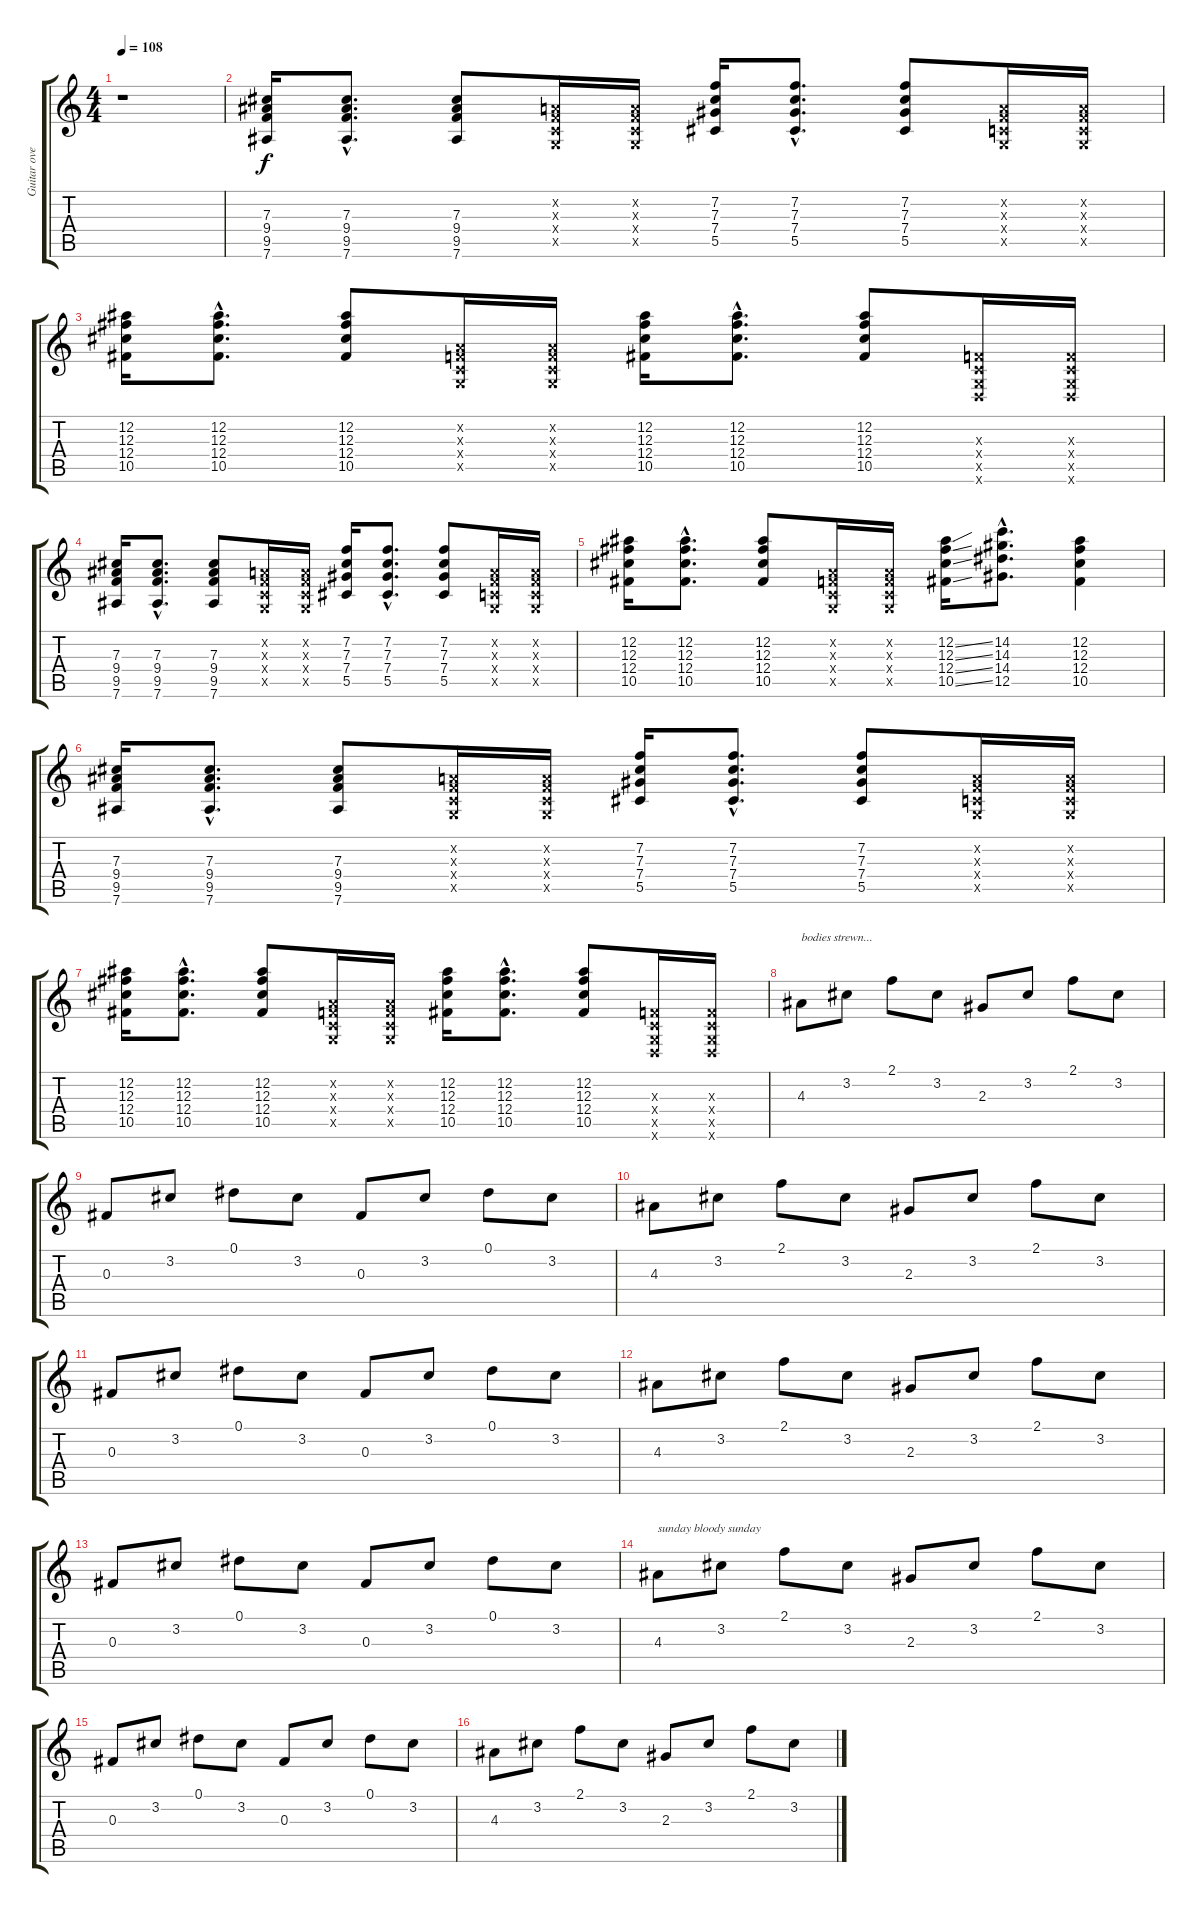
\track ("Guitar overdrive" "Guitar ove") {instrument overdrivenguitar}
\staff {score tabs}
\tuning (Eb4 Bb3 Gb3 Db3 Ab2 Eb2) {hide}
\ts (4 4)
\tempo 108
\clef g2
\ks c
r.1{dy f} |
(7.3 9.4 9.5 7.6).16 (7.3{hac} 9.4{hac} 9.5{hac} 7.6{hac}).8{d} (7.3 9.4 9.5 7.6).8 (-1.2{x} -1.3{x} -1.4{x} -1.5{x}).16 (-1.2{x} -1.3{x} -1.4{x} -1.5{x}).16 (7.2 7.3 7.4 5.5).16 (7.2{hac} 7.3{hac} 7.4{hac} 5.5{hac}).8{d} (7.2 7.3 7.4 5.5).8 (-1.2{x} -1.3{x} -1.4{x} -1.5{x}).16 (-1.2{x} -1.3{x} -1.4{x} -1.5{x}).16 |
(12.2 12.3 12.4 10.5).16 (12.2{hac} 12.3{hac} 12.4{hac} 10.5{hac}).8{d} (12.2 12.3 12.4 10.5).8 (-1.2{x} -1.3{x} -1.4{x} -1.5{x}).16 (-1.2{x} -1.3{x} -1.4{x} -1.5{x}).16 (12.2 12.3 12.4 10.5).16 (12.2{hac} 12.3{hac} 12.4{hac} 10.5{hac}).8{d} (12.2 12.3 12.4 10.5).8 (-1.3{x} -1.4{x} -1.5{x} -1.6{x}).16 (-1.3{x} -1.4{x} -1.5{x} -1.6{x}).16 |
(7.3 9.4 9.5 7.6).16 (7.3{hac} 9.4{hac} 9.5{hac} 7.6{hac}).8{d} (7.3 9.4 9.5 7.6).8 (-1.2{x} -1.3{x} -1.4{x} -1.5{x}).16 (-1.2{x} -1.3{x} -1.4{x} -1.5{x}).16 (7.2 7.3 7.4 5.5).16 (7.2{hac} 7.3{hac} 7.4{hac} 5.5{hac}).8{d} (7.2 7.3 7.4 5.5).8 (-1.2{x} -1.3{x} -1.4{x} -1.5{x}).16 (-1.2{x} -1.3{x} -1.4{x} -1.5{x}).16 |
(12.2 12.3 12.4 10.5).16 (12.2{hac} 12.3{hac} 12.4{hac} 10.5{hac}).8{d} (12.2 12.3 12.4 10.5).8 (-1.2{x} -1.3{x} -1.4{x} -1.5{x}).16 (-1.2{x} -1.3{x} -1.4{x} -1.5{x}).16 (12.2{ss} 12.3{ss} 12.4{ss} 10.5{ss}).16 (14.2{hac} 14.3{hac} 14.4{hac} 12.5{hac}).8{d} (12.2 12.3 12.4 10.5).4 |
(7.3 9.4 9.5 7.6).16 (7.3{hac} 9.4{hac} 9.5{hac} 7.6{hac}).8{d} (7.3 9.4 9.5 7.6).8 (-1.2{x} -1.3{x} -1.4{x} -1.5{x}).16 (-1.2{x} -1.3{x} -1.4{x} -1.5{x}).16 (7.2 7.3 7.4 5.5).16 (7.2{hac} 7.3{hac} 7.4{hac} 5.5{hac}).8{d} (7.2 7.3 7.4 5.5).8 (-1.2{x} -1.3{x} -1.4{x} -1.5{x}).16 (-1.2{x} -1.3{x} -1.4{x} -1.5{x}).16 |
(12.2 12.3 12.4 10.5).16 (12.2{hac} 12.3{hac} 12.4{hac} 10.5{hac}).8{d} (12.2 12.3 12.4 10.5).8 (-1.2{x} -1.3{x} -1.4{x} -1.5{x}).16 (-1.2{x} -1.3{x} -1.4{x} -1.5{x}).16 (12.2 12.3 12.4 10.5).16 (12.2{hac} 12.3{hac} 12.4{hac} 10.5{hac}).8{d} (12.2 12.3 12.4 10.5).8 (-1.3{x} -1.4{x} -1.5{x} -1.6{x}).16 (-1.3{x} -1.4{x} -1.5{x} -1.6{x}).16 |
4.3.8{txt "bodies strewn..."} 3.2.8 2.1.8 3.2.8 2.3.8 3.2.8 2.1.8 3.2.8 |
0.3.8 3.2.8 0.1.8 3.2.8 0.3.8 3.2.8 0.1.8 3.2.8 |
4.3.8 3.2.8 2.1.8 3.2.8 2.3.8 3.2.8 2.1.8 3.2.8 |
0.3.8 3.2.8 0.1.8 3.2.8 0.3.8 3.2.8 0.1.8 3.2.8 |
4.3.8 3.2.8 2.1.8 3.2.8 2.3.8 3.2.8 2.1.8 3.2.8 |
0.3.8 3.2.8 0.1.8 3.2.8 0.3.8 3.2.8 0.1.8 3.2.8 |
4.3.8{txt "sunday bloody sunday"} 3.2.8 2.1.8 3.2.8 2.3.8 3.2.8 2.1.8 3.2.8 |
0.3.8 3.2.8 0.1.8 3.2.8 0.3.8 3.2.8 0.1.8 3.2.8 |
4.3.8 3.2.8 2.1.8 3.2.8 2.3.8 3.2.8 2.1.8 3.2.8
